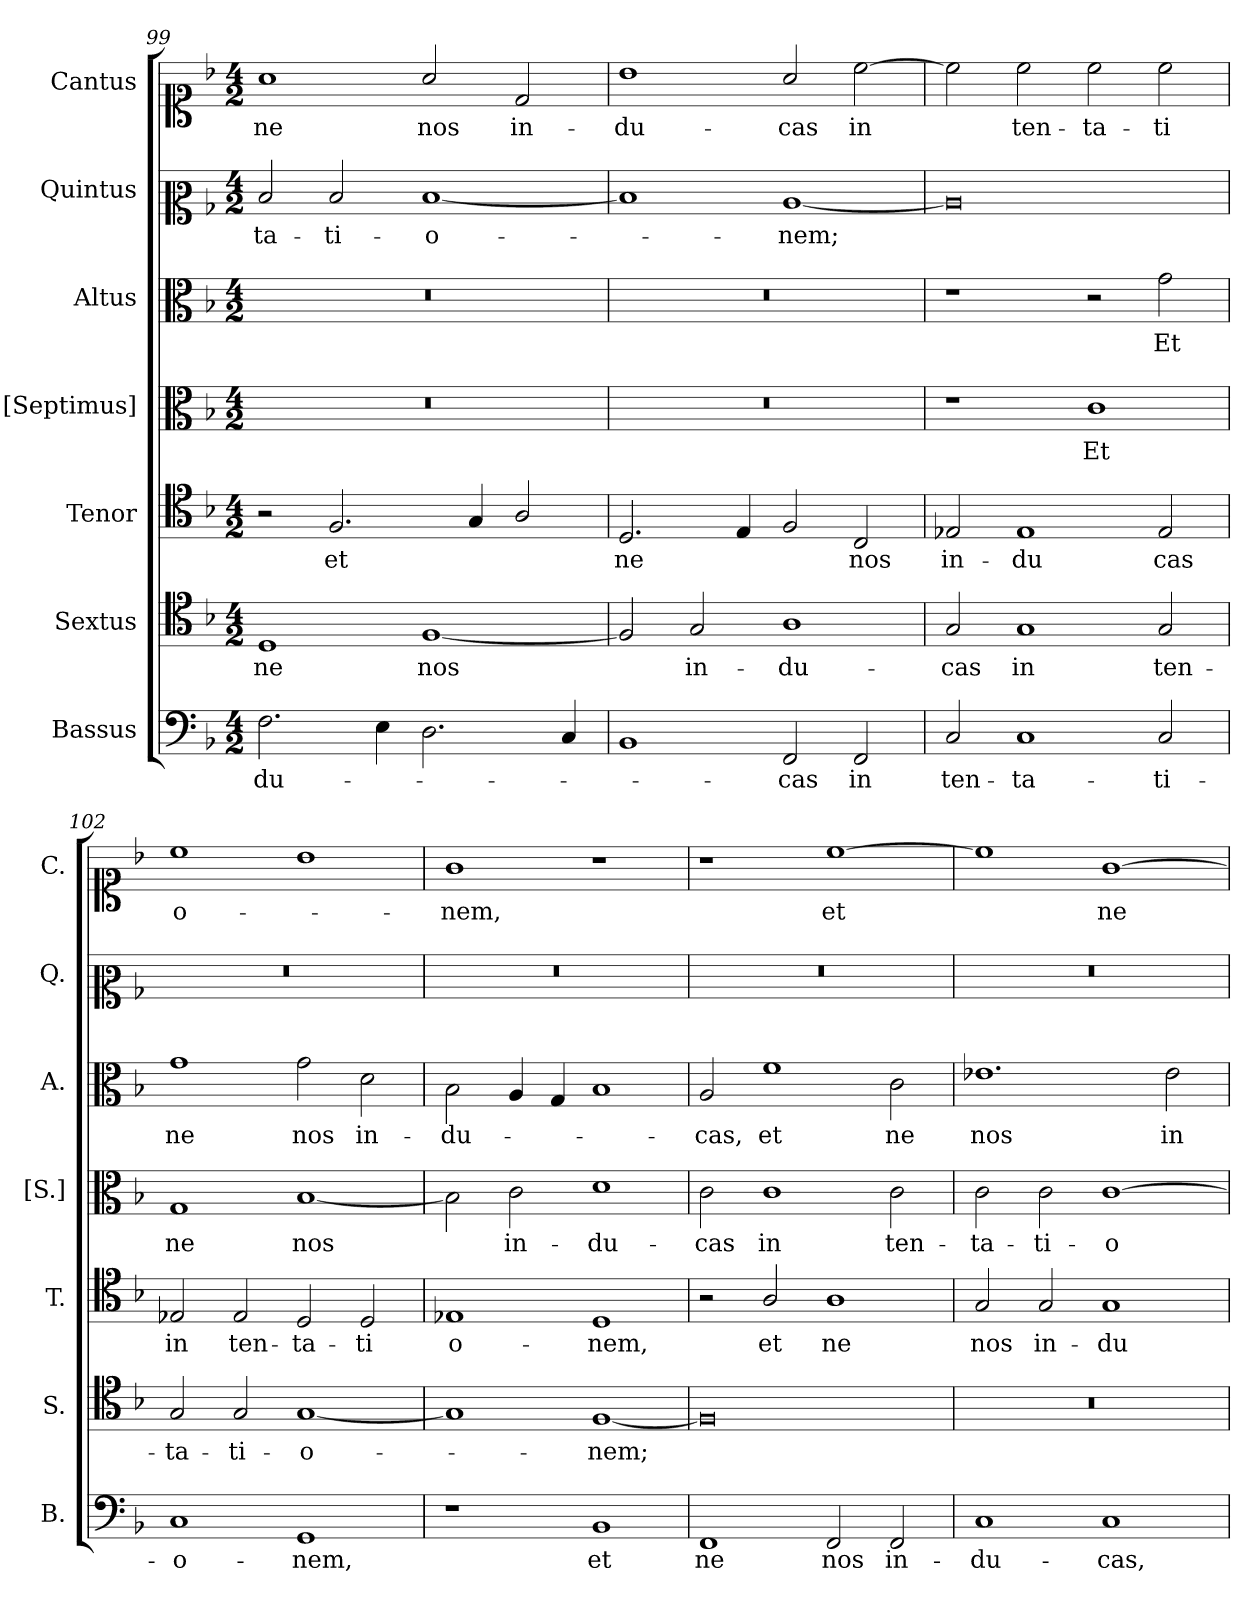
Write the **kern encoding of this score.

**kern	**text	**kern	**text	**kern	**text	**kern	**text	**kern	**text	**kern	**text	**kern	**text
*part7	*part7	*part6	*part6	*part5	*part5	*part4	*part4	*part3	*part3	*part2	*part2	*part1	*part1
*staff7	*staff7	*staff6	*staff6	*staff5	*staff5	*staff4	*staff4	*staff3	*staff3	*staff2	*staff2	*staff1	*staff1
*I"Bassus	*	*I"Sextus	*	*I"Tenor	*	*I"[Septimus]	*	*I"Altus	*	*I"Quintus	*	*I"Cantus	*
*I'B.	*	*I'S.	*	*I'T.	*	*I'[S.]	*	*I'A.	*	*I'Q.	*	*I'C.	*
!!LO:LB:g=z
*clefF4	*	*clefC4	*	*clefC4	*	*clefC3	*	*clefC3	*	*clefC2	*	*clefC1	*
*k[b-]	*	*k[b-]	*	*k[b-]	*	*k[b-]	*	*k[b-]	*	*k[b-]	*	*k[b-]	*
*M4/2	*	*M4/2	*	*M4/2	*	*M4/2	*	*M4/2	*	*M4/2	*	*M4/2	*
=99	=99	=99	=99	=99	=99	=99	=99	=99	=99	=99	=99	=99	=99
2.F\	-du-	1D	ne	2r	.	0r	.	0r	.	2d/	-ta-	1a	ne
.	.	.	.	2.F/	et	.	.	.	.	2d/	-ti-	.	.
4E\	.	.	.	.	.	.	.	.	.	.	.	.	.
2.D\	.	[1F	nos	.	.	.	.	.	.	[1d	-o-	2a/	nos
.	.	.	.	4G/	.	.	.	.	.	.	.	.	.
.	.	.	.	2A/	.	.	.	.	.	.	.	2d/	in-
4C/	.	.	.	.	.	.	.	.	.	.	.	.	.
=100	=100	=100	=100	=100	=100	=100	=100	=100	=100	=100	=100	=100	=100
1BB-	.	2F/]	.	2.D/	ne	0r	.	0r	.	1d]	.	1b-	-du-
.	.	2G/	in-	.	.	.	.	.	.	.	.	.	.
.	.	.	.	4E/	.	.	.	.	.	.	.	.	.
2FF/	-cas	1A	-du-	2F/	.	.	.	.	.	[1c	-nem;	2a/	-cas
2FF/	in	.	.	2C/	nos	.	.	.	.	.	.	[2cc\	in
=101	=101	=101	=101	=101	=101	=101	=101	=101	=101	=101	=101	=101	=101
2C/	ten-	2G/	-cas	2E-X/	in-	1r	.	1r	.	0c]	.	2cc\]	.
1C	-ta-	1G	in	1E-	-du	.	.	.	.	.	.	2cc\	ten-
.	.	.	.	.	.	1c	Et	2r	.	.	.	2cc\	-ta-
2C/	-ti-	2G/	ten-	2E-/	cas	.	.	2g\	Et	.	.	2cc\	-ti
=102	=102	=102	=102	=102	=102	=102	=102	=102	=102	=102	=102	=102	=102
1C	-o-	2G/	-ta-	2E-i/	in	1G	ne	1g	ne	0r	.	1cc	o-
.	.	2G/	-ti-	2E-/	ten-	.	.	.	.	.	.	.	.
1GG	-nem,	[1G	-o-	2D/	-ta-	[1B-	nos	2g\	nos	.	.	1b-	.
.	.	.	.	2D/	-ti	.	.	2d\	in-	.	.	.	.
=103	=103	=103	=103	=103	=103	=103	=103	=103	=103	=103	=103	=103	=103
1r	.	1G]	.	1E-X	o-	2B-\]	.	2B-\	-du-	0r	.	1g	-nem,
.	.	.	.	.	.	2c\	in-	4A/	.	.	.	.	.
.	.	.	.	.	.	.	.	4G/	.	.	.	.	.
1BB-	et	[1F	-nem;	1D	-nem,	1d	-du-	1B-	.	.	.	1r	.
=104	=104	=104	=104	=104	=104	=104	=104	=104	=104	=104	=104	=104	=104
1FF	ne	0F]	.	2r	.	2c\	-cas	2A/	-cas,	0r	.	1r	.
.	.	.	.	2A/	et	1c	in	1f	et	.	.	.	.
2FF/	nos	.	.	1A	ne	.	.	.	.	.	.	[1cc	et
2FF/	in-	.	.	.	.	2c\	ten-	2c\	ne	.	.	.	.
!!LO:PB:g=z
=105	=105	=105	=105	=105	=105	=105	=105	=105	=105	=105	=105	=105	=105
1C	-du-	0r	.	2G/	nos	2c\	-ta-	1.e-X	nos	0r	.	1cc]	.
.	.	.	.	2G/	in-	2c\	-ti-	.	.	.	.	.	.
1C	-cas,	.	.	1G	-du	[1c	-o	.	.	.	.	[1g	ne
.	.	.	.	.	.	.	.	2e-\	in-	.	.	.	.
=	=	=	=	=	=	=	=	=	=	=	=	=	=
*-	*-	*-	*-	*-	*-	*-	*-	*-	*-	*-	*-	*-	*-
